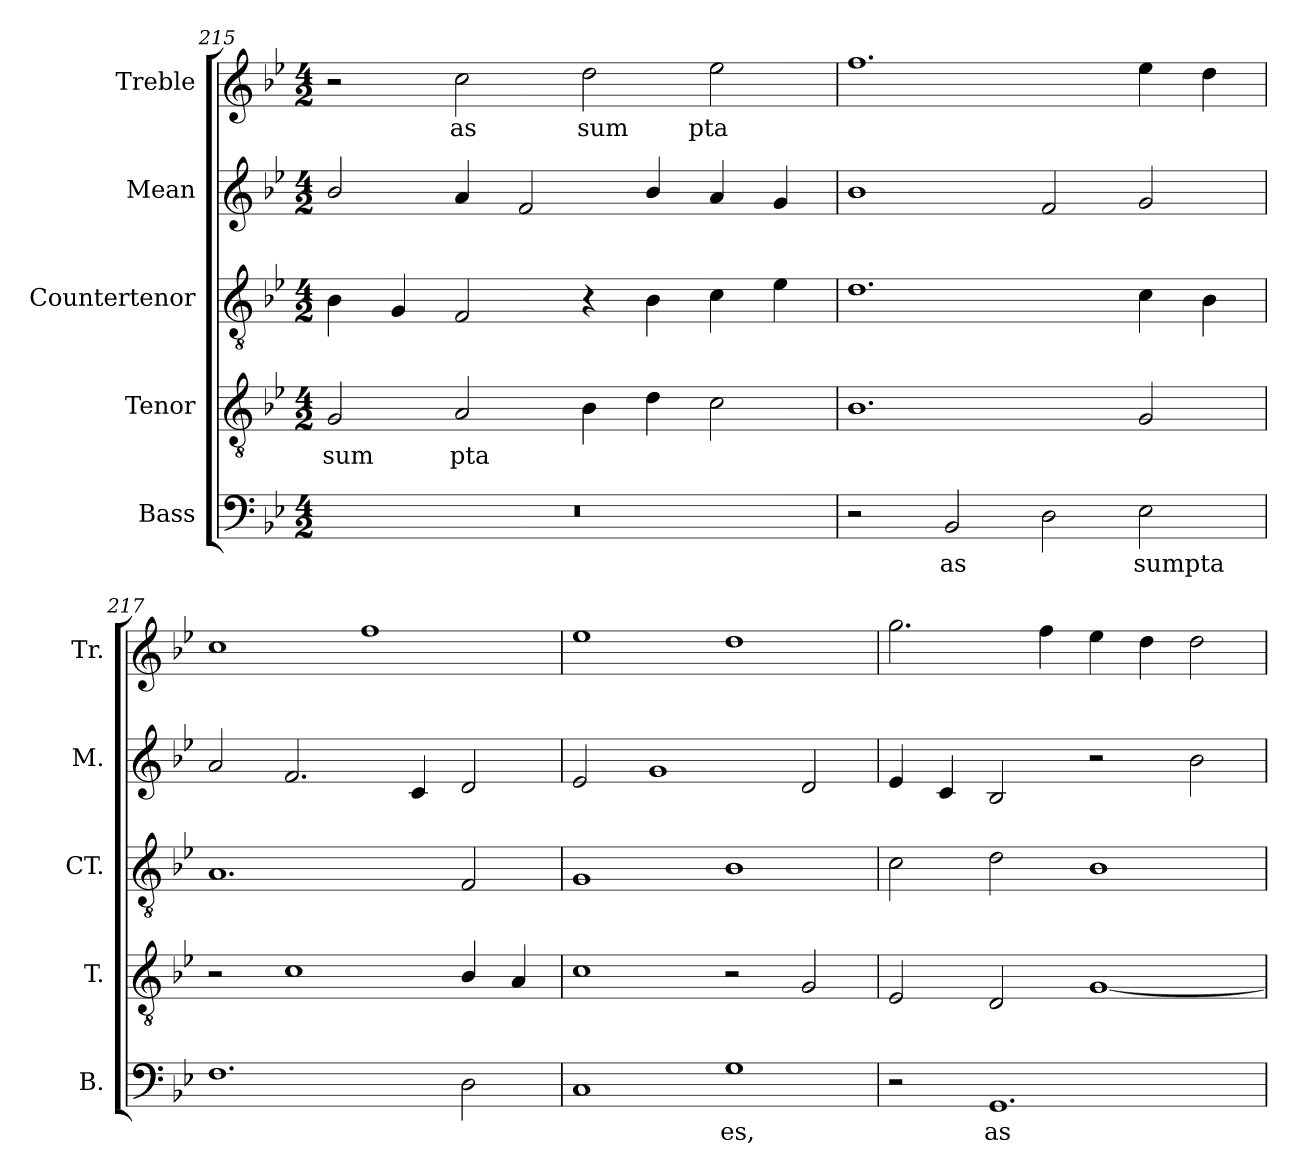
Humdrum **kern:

**kern	**text	**kern	**text	**kern	**kern	**kern	**text
*part5	*part5	*part4	*part4	*part3	*part2	*part1	*part1
*staff5	*staff5	*staff4	*staff4	*staff3	*staff2	*staff1	*staff1
*I"Bass	*	*I"Tenor	*	*I"Countertenor	*I"Mean	*I"Treble	*
*I'B.	*	*I'T.	*	*I'CT.	*I'M.	*I'Tr.	*
*clefF4	*	*clefGv2	*	*clefGv2	*clefG2	*clefG2	*
*	*	*ITrd7c12	*	*ITrd7c12	*	*	*
*k[b-e-]	*	*k[b-e-]	*	*k[b-e-]	*k[b-e-]	*k[b-e-]	*
*g:	*	*g:	*	*g:	*g:	*g:	*
*M4/2	*	*M4/2	*	*M4/2	*M4/2	*M4/2	*
=215	=215	=215	=215	=215	=215	=215	=215
!LO:N:vis=1	!	!	!	!	!	!	!
!	!	!	!LO:LY:b:color=#000000	!	!	!	!
0r	.	2GGi/	sum	4BB-i\	2b-i/	2r	.
.	.	.	.	4GGi/	.	.	.
!	!	!	!LO:LY:b:color=#000000	!	!	!	!
!	!	!	!	!	!	!	!LO:LY:b:color=#000000
.	.	2AAi/	pta	2FFi/	4ai/	2cci\	as
.	.	.	.	.	2fi/	.	.
!	!	!	!	!	!	!	!LO:LY:b:color=#000000
.	.	4BB-i\	.	4r	.	2ddi\	sum
.	.	4Di\	.	4BB-i\	4b-i/	.	.
!	!	!	!	!	!	!	!LO:LY:b:color=#000000
.	.	2Ci\	.	4Ci\	4ai/	2ee-i\	pta
.	.	.	.	4E-i\	4gi/	.	.
=216	=216	=216	=216	=216	=216	=216	=216
2r	.	1.BB-i	.	1.Di	1b-i	1.ffi	.
!	!LO:LY:b:color=#000000	!	!	!	!	!	!
2BB-i/	as	.	.	.	.	.	.
2Di\	.	.	.	.	2fi/	.	.
!	!LO:LY:b:color=#000000	!	!	!	!	!	!
2E-i\	sumpta	2GGi/	.	4Ci\	2gi/	4ee-i\	.
.	.	.	.	4BB-i\	.	4ddi\	.
=217	=217	=217	=217	=217	=217	=217	=217
1.Fi	.	2r	.	1.AAi	2ai/	1cci	.
.	.	1Ci	.	.	2.fi/	.	.
.	.	.	.	.	.	1ffi	.
.	.	.	.	.	4ci/	.	.
2Di\	.	4BB-i/	.	2FFi/	2di/	.	.
.	.	4AAi/	.	.	.	.	.
=218	=218	=218	=218	=218	=218	=218	=218
1Ci	.	1Ci	.	1GGi	2e-i/	1ee-i	.
.	.	.	.	.	1gi	.	.
!	!LO:LY:b:color=#000000	!	!	!	!	!	!
1Gi	es,	2r	.	1BB-i	.	1ddi	.
.	.	2GGi/	.	.	2di/	.	.
=219	=219	=219	=219	=219	=219	=219	=219
2r	.	2EE-i/	.	2Ci\	4e-i/	2.ggi\	.
.	.	.	.	.	4ci/	.	.
!	!LO:LY:b:color=#000000	!	!	!	!	!	!
1.GGi	as	2DDi/	.	2Di\	2B-i/	.	.
.	.	.	.	.	.	4ffi\	.
.	.	[<1GGi	.	1BB-i	2r	4ee-i\	.
.	.	.	.	.	.	4ddi\	.
.	.	.	.	.	2b-i\	2ddi\	.
=	=	=	=	=	=	=	=
*-	*-	*-	*-	*-	*-	*-	*-
